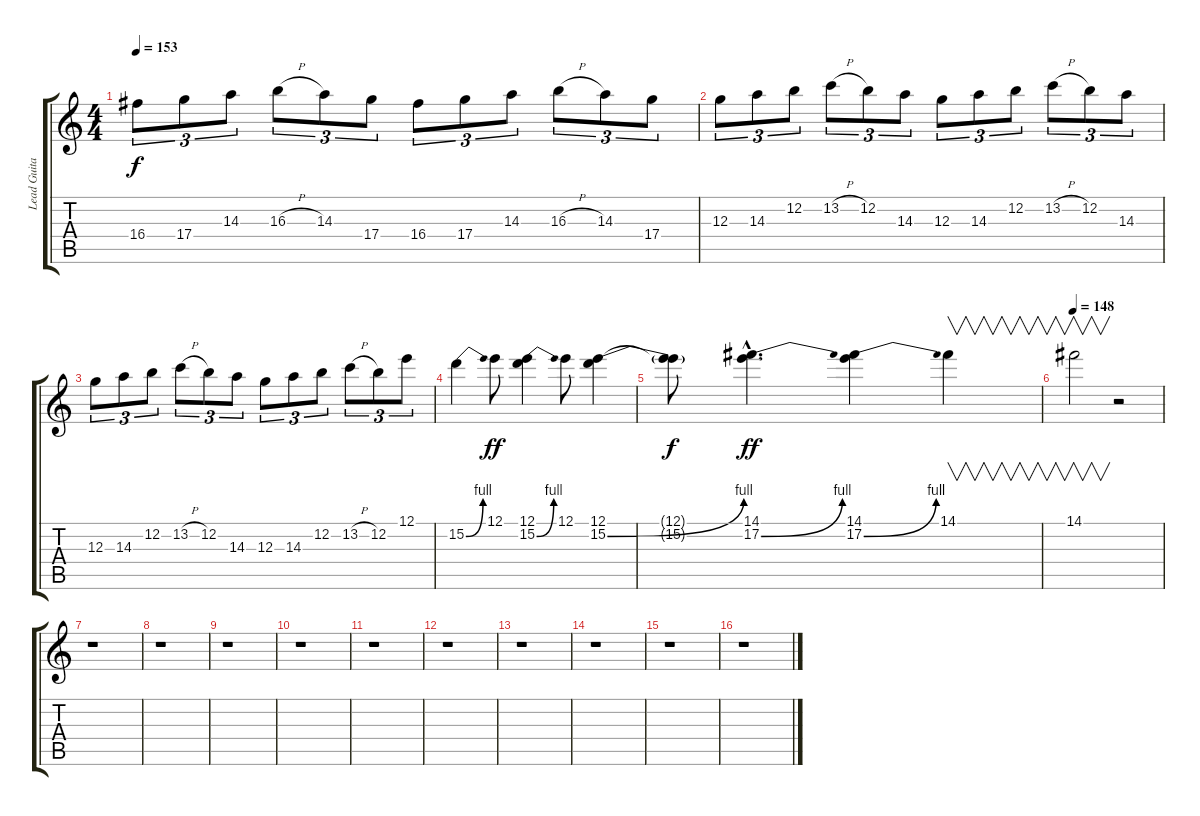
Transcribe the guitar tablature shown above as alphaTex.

\track ("Lead Guitar II" "Lead Guita") {instrument overdrivenguitar}
\staff {score tabs}
\tuning (E4 B3 G3 D3 A2 E2) {hide}
\ts (4 4)
\tempo 153
\clef g2
\ks c
16.4.8{tu (3 2) dy f} 17.4.8{tu (3 2)} 14.3.8{tu (3 2)} 16.3{h}.8{tu (3 2)} 14.3.8{tu (3 2)} 17.4.8{tu (3 2)} 16.4.8{tu (3 2)} 17.4.8{tu (3 2)} 14.3.8{tu (3 2)} 16.3{h}.8{tu (3 2)} 14.3.8{tu (3 2)} 17.4.8{tu (3 2)} |
12.3.8{tu (3 2)} 14.3.8{tu (3 2)} 12.2.8{tu (3 2)} 13.2{h}.8{tu (3 2)} 12.2.8{tu (3 2)} 14.3.8{tu (3 2)} 12.3.8{tu (3 2)} 14.3.8{tu (3 2)} 12.2.8{tu (3 2)} 13.2{h}.8{tu (3 2)} 12.2.8{tu (3 2)} 14.3.8{tu (3 2)} |
12.3.8{tu (3 2)} 14.3.8{tu (3 2)} 12.2.8{tu (3 2)} 13.2{h}.8{tu (3 2)} 12.2.8{tu (3 2)} 14.3.8{tu (3 2)} 12.3.8{tu (3 2)} 14.3.8{tu (3 2)} 12.2.8{tu (3 2)} 13.2{h}.8{tu (3 2)} 12.2.8{tu (3 2)} 12.1.8{tu (3 2)} |
15.2{be (bend 0 0 60 4)}.4 12.1.8{dy ff} (12.1 15.2{be (bend 0 0 60 4)}).4 12.1.8 (12.1 15.2{be (bend 0 0 60 4)}).4 |
(12.1{t} 15.2{t}).8{dy f} (14.1{hac} 17.2{be (bend 0 0 60 4) hac}).4{d dy ff} (14.1 17.2{be (bend 0 0 60 4)}).4 14.1.4{v} |
\tempo 148
14.1.2{v} r.2 |
r.1 |
r.1 |
r.1 |
r.1 |
r.1 |
r.1 |
r.1 |
r.1 |
r.1 |
r.1
